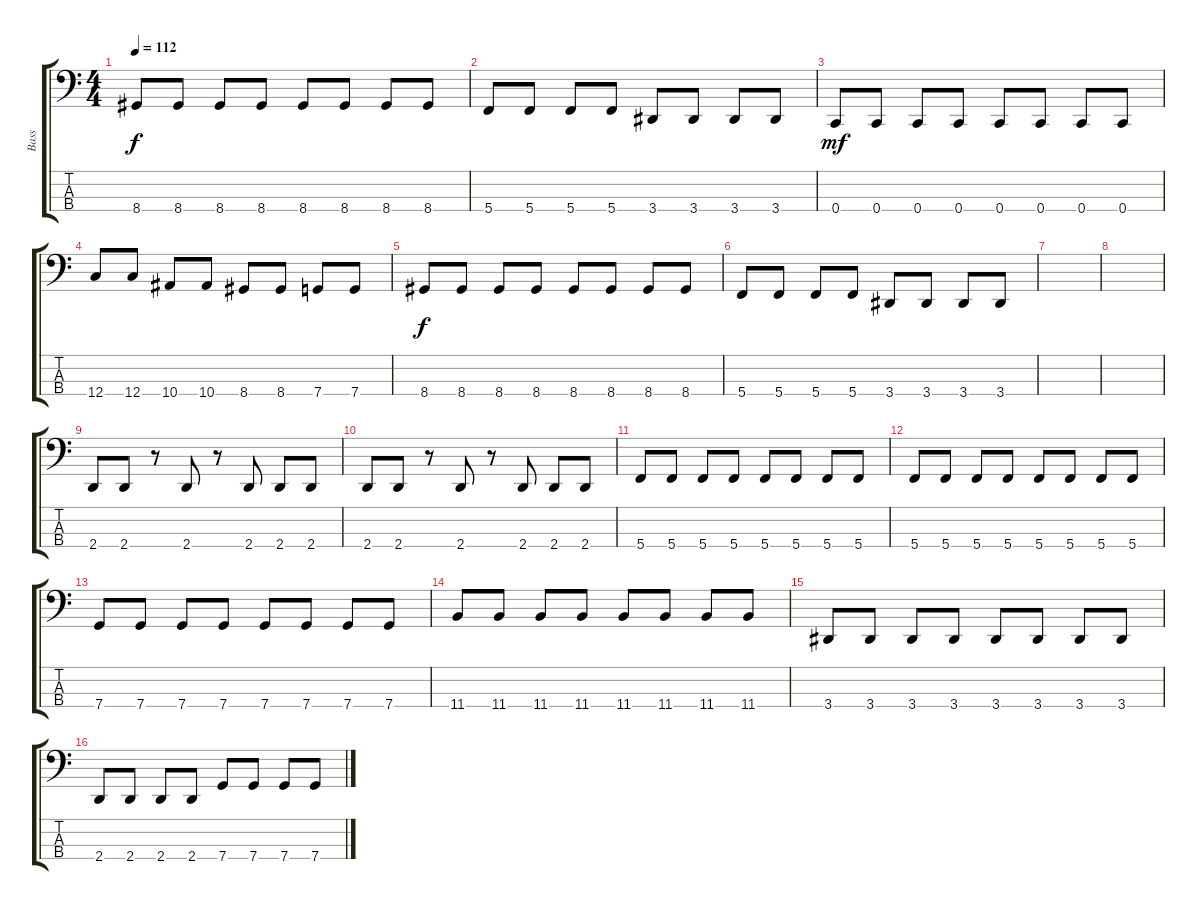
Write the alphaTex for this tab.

\track ("Bass" "Bass") {instrument electricbassfinger}
\staff {score tabs}
\tuning (F2 C2 G1 C1) {hide}
\ts (4 4)
\tempo 112
\clef f4
\ks c
8.4.8{dy f} 8.4.8 8.4.8 8.4.8 8.4.8 8.4.8 8.4.8 8.4.8 |
5.4.8 5.4.8 5.4.8 5.4.8 3.4.8 3.4.8 3.4.8 3.4.8 |
0.4.8{dy mf} 0.4.8 0.4.8 0.4.8 0.4.8 0.4.8 0.4.8 0.4.8 |
12.4.8 12.4.8 10.4.8 10.4.8 8.4.8 8.4.8 7.4.8 7.4.8 |
8.4.8{dy f} 8.4.8 8.4.8 8.4.8 8.4.8 8.4.8 8.4.8 8.4.8 |
5.4.8 5.4.8 5.4.8 5.4.8 3.4.8 3.4.8 3.4.8 3.4.8 |
|
|
2.4.8 2.4.8 r.8 2.4.8 r.8 2.4.8 2.4.8 2.4.8 |
2.4.8 2.4.8 r.8 2.4.8 r.8 2.4.8 2.4.8 2.4.8 |
5.4.8 5.4.8 5.4.8 5.4.8 5.4.8 5.4.8 5.4.8 5.4.8 |
5.4.8 5.4.8 5.4.8 5.4.8 5.4.8 5.4.8 5.4.8 5.4.8 |
7.4.8 7.4.8 7.4.8 7.4.8 7.4.8 7.4.8 7.4.8 7.4.8 |
11.4.8 11.4.8 11.4.8 11.4.8 11.4.8 11.4.8 11.4.8 11.4.8 |
3.4.8 3.4.8 3.4.8 3.4.8 3.4.8 3.4.8 3.4.8 3.4.8 |
2.4.8 2.4.8 2.4.8 2.4.8 7.4.8 7.4.8 7.4.8 7.4.8
